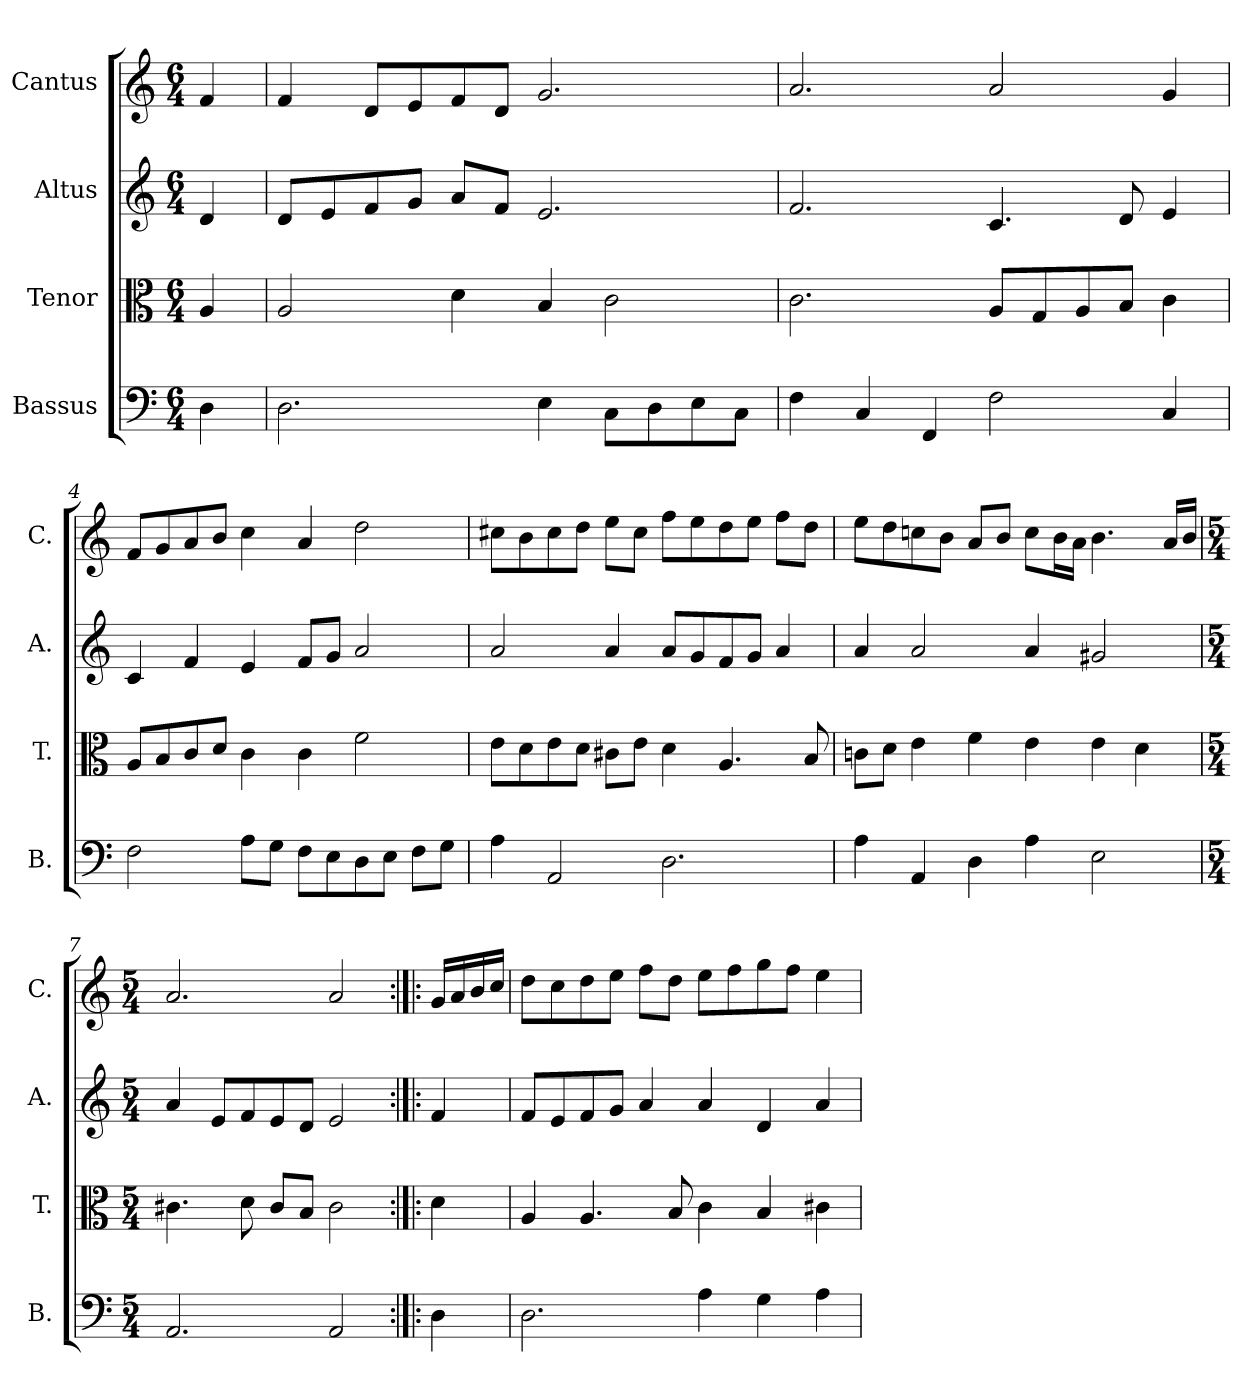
**kern	**kern	**kern	**kern
*part4	*part3	*part2	*part1
*staff4	*staff3	*staff2	*staff1
*I"Bassus	*I"Tenor	*I"Altus	*I"Cantus
*I'B.	*I'T.	*I'A.	*I'C.
*clefF4	*clefC3	*clefG2	*clefG2
*k[]	*k[]	*k[]	*k[]
*C:	*C:	*C:	*C:
*M6/4	*M6/4	*M6/4	*M6/4
=1	=1	=1	=1
4D\	4A/	4d/	4f/
=2	=2	=2	=2
2.D\	2A/	8d/L	4f/
.	.	8e/	.
.	.	8f/	8d/L
.	.	8g/J	8e/
.	4d\	8a/L	8f/
.	.	8f/J	8d/J
4E\	4B/	2.e/	2.g/
8C\L	2c\	.	.
8D\	.	.	.
8E\	.	.	.
8C\J	.	.	.
=3	=3	=3	=3
4F\	2.c\	2.f/	2.a/
4C/	.	.	.
4FF/	.	.	.
2F\	8A/L	4.c/	2a/
.	8G/	.	.
.	8A/	.	.
.	8B/J	8d/	.
4C/	4c\	4e/	4g/
=4	=4	=4	=4
2F\	8A/L	4c/	8f/L
.	8B/	.	8g/
.	8c/	4f/	8a/
.	8d/J	.	8b/J
8A\L	4c\	4e/	4cc\
8G\J	.	.	.
8F\L	4c\	8f/L	4a/
8E\	.	8g/J	.
8D\	2f\	2a/	2dd\
8E\J	.	.	.
8F\L	.	.	.
8G\J	.	.	.
=5	=5	=5	=5
4A\	8e\L	2a/	8cc#X\L
.	8d\	.	8b\
2AA/	8e\	.	8cc#\
.	8d\J	.	8dd\J
.	8c#X\L	4a/	8ee\L
.	8e\J	.	8cc#\J
2.D\	4d\	8a/L	8ff\L
.	.	8g/	8ee\
.	4.A/	8f/	8dd\
.	.	8g/J	8ee\J
.	.	4a/	8ff\L
.	8B/	.	8dd\J
=6	=6	=6	=6
4A\	8cn\L	4a/	8ee\L
.	8d\J	.	8dd\
4AA/	4e\	2a/	8ccn\
.	.	.	8b\J
4D\	4f\	.	8a/L
.	.	.	8b/J
4A\	4e\	4a/	8cc\L
.	.	.	16b\L
.	.	.	16a\JJ
2E\	4e\	2g#X/	4.b\
.	4d\	.	.
.	.	.	16a/LL
.	.	.	16b/JJ
!!LO:LB:g=z
=7	=7	=7	=7
*M5/4	*M5/4	*M5/4	*M5/4
2.AA/	4.c#X\	4a/	2.a/
.	.	8e/L	.
.	8d\	8f/	.
.	8c#/L	8e/	.
.	8B/J	8d/J	.
2AA/	2c#\	2e/	2a/
=8:|!|:	=8:|!|:	=8:|!|:	=8:|!|:
4D\	4d\	4f/	16g/LL
.	.	.	16a/
.	.	.	16b/
.	.	.	16cc/JJ
=9	=9	=9	=9
2.D\	4A/	8f/L	8dd\L
.	.	8e/	8cc\
.	4.A/	8f/	8dd\
.	.	8g/J	8ee\J
.	.	4a/	8ff\L
.	8B/	.	8dd\J
4A\	4c\	4a/	8ee\L
.	.	.	8ff\
4G\	4B/	4d/	8gg\
.	.	.	8ff\J
4A\	4c#X\	4a/	4ee\
=	=	=	=
*-	*-	*-	*-
